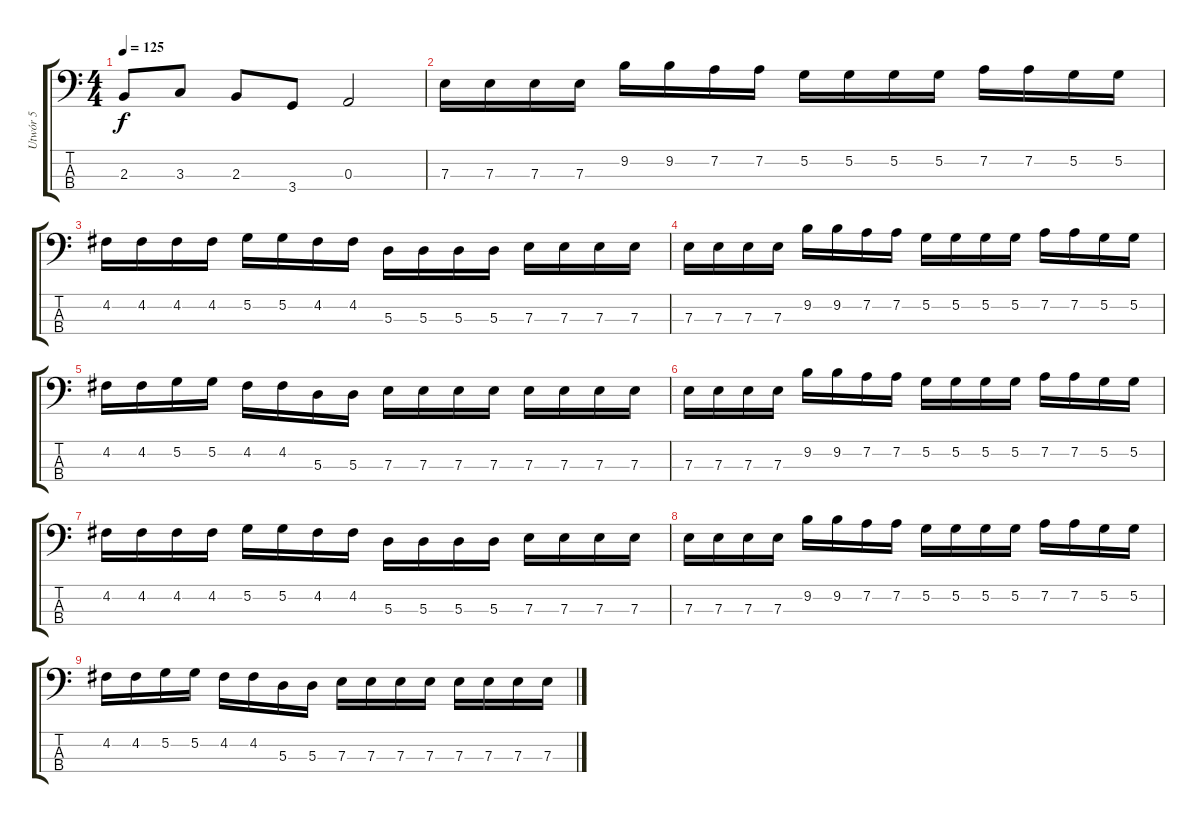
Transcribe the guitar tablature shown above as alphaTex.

\track ("Utwór 5" "Utwór 5") {instrument electricbassfinger}
\staff {score tabs}
\tuning (G2 D2 A1 E1) {hide}
\ts (4 4)
\tempo 125
\clef f4
\ks c
2.3.8{dy f} 3.3.8 2.3.8 3.4.8 0.3.2 |
7.3.16 7.3.16 7.3.16 7.3.16 9.2.16 9.2.16 7.2.16 7.2.16 5.2.16 5.2.16 5.2.16 5.2.16 7.2.16 7.2.16 5.2.16 5.2.16 |
4.2.16 4.2.16 4.2.16 4.2.16 5.2.16 5.2.16 4.2.16 4.2.16 5.3.16 5.3.16 5.3.16 5.3.16 7.3.16 7.3.16 7.3.16 7.3.16 |
7.3.16 7.3.16 7.3.16 7.3.16 9.2.16 9.2.16 7.2.16 7.2.16 5.2.16 5.2.16 5.2.16 5.2.16 7.2.16 7.2.16 5.2.16 5.2.16 |
4.2.16 4.2.16 5.2.16 5.2.16 4.2.16 4.2.16 5.3.16 5.3.16 7.3.16 7.3.16 7.3.16 7.3.16 7.3.16 7.3.16 7.3.16 7.3.16 |
7.3.16 7.3.16 7.3.16 7.3.16 9.2.16 9.2.16 7.2.16 7.2.16 5.2.16 5.2.16 5.2.16 5.2.16 7.2.16 7.2.16 5.2.16 5.2.16 |
4.2.16 4.2.16 4.2.16 4.2.16 5.2.16 5.2.16 4.2.16 4.2.16 5.3.16 5.3.16 5.3.16 5.3.16 7.3.16 7.3.16 7.3.16 7.3.16 |
7.3.16 7.3.16 7.3.16 7.3.16 9.2.16 9.2.16 7.2.16 7.2.16 5.2.16 5.2.16 5.2.16 5.2.16 7.2.16 7.2.16 5.2.16 5.2.16 |
4.2.16 4.2.16 5.2.16 5.2.16 4.2.16 4.2.16 5.3.16 5.3.16 7.3.16 7.3.16 7.3.16 7.3.16 7.3.16 7.3.16 7.3.16 7.3.16
